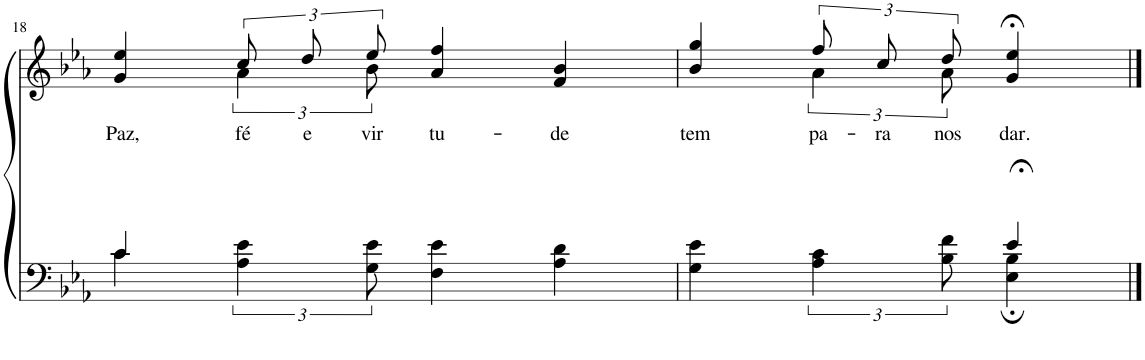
**kern	**kern	**text
*part2	*part1	*part1
*staff2	*staff1	*staff1
*I"Parte III e IV	*I"Parte I e II	*
!!LO:PB:g=z
*clefF4	*clefG2	*
*Trd2c3	*Trd2c3	*
*k[b-e-a-]	*k[b-e-a-]	*
*M4/4	*M4/4	*
=18	=18	=18
*^	*	*
!	!	!	!LO:LY:b
*	*	*^	*
4c/	4c\	4g/ 4ee-/	4ryy	Paz,
!	!	!	!	!LO:LY:b
2.ryy	6A-\ 6e-\	12cc/L	6a-\	fé
!	!	!	!	!LO:LY:b
.	.	12dd/	.	e
!	!	!	!	!LO:LY:b
.	12G\ 12e-\	12ee-/J	12b-\	vir-
!	!	!	!	!LO:LY:b
.	4F\ 4e-\	4a-/ 4ff/	2ryy	-tu-
!	!	!	!	!LO:LY:b
.	4A-\ 4d\	4f/ 4b-/	.	-de
=19	=19	=19	=19	=19
!	!	!	!	!LO:LY:b
2ryy	4G\ 4e-\	4b-/ 4gg/	4ryy	tem
!	!	!	!	!LO:LY:b
.	6A-\ 6c\	12ff/L	6a-\	pa-
!	!	!	!	!LO:LY:b
.	.	12cc/	.	-ra
!	!	!	!	!LO:LY:b
.	12B-\ 12f\	12dd/J	12a-\	nos
!	!	!	!	!LO:LY:b
4e-;</	4E-\; 4B-\;	4g/;< 4ee-/;<	4ryy	dar.
*v	*v	*	*	*
*	*v	*v	*
==	==	==
*-	*-	*-
